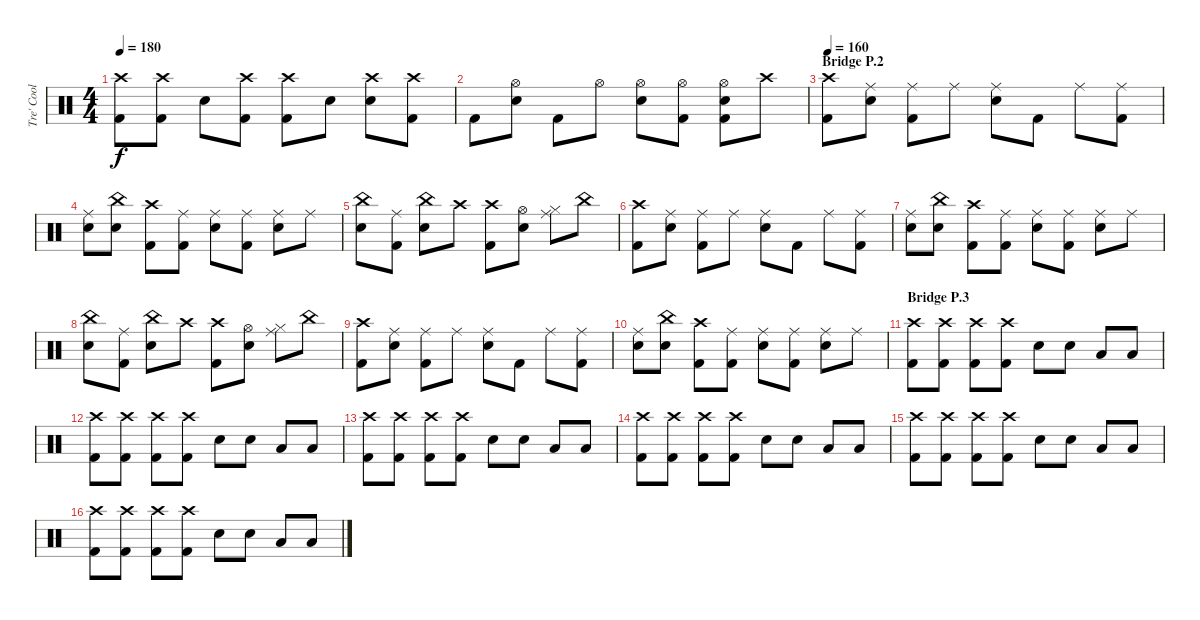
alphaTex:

\track ("Tre' Cool (Drums)" "Tre' Cool ") {instrument percussion}
\staff {score}
\articulation defaults
\ts (4 4)
\tempo 180
\clef neutral
\ks c
("Crash high (hit)" "Kick (hit) 2").8{dy f} ("Kick (hit) 2" "Crash high (hit)").8 "Snare (hit) 2".8 ("Kick (hit) 2" "Crash high (hit)").8 ("Kick (hit) 2" "Crash high (hit)").8 "Snare (hit) 2".8 ("Snare (hit) 2" "Crash high (hit)").8 ("Crash high (hit)" "Kick (hit) 2").8 |
"Kick (hit) 2".8 ("Hi-Hat (open)" "Snare (hit) 2").8 "Kick (hit) 2".8 "Hi-Hat (open)".8 ("Hi-Hat (open)" "Snare (hit) 2").8 ("Hi-Hat (open)" "Kick (hit) 2").8 ("Hi-Hat (open)" "Snare (hit) 2" "Kick (hit) 2").8 "Crash high (hit)".8 |
\section ("" "Bridge P.2")
\tempo 160
("Crash high (hit)" "Kick (hit) 2").8 ("Ride (middle)" "Snare (hit) 2").8 ("Ride (middle)" "Kick (hit) 2").8 "Ride (middle)".8 ("Ride (middle)" "Snare (hit) 2").8 "Kick (hit) 2".8 "Ride (middle)".8 ("Ride (middle)" "Kick (hit) 2").8 |
("Ride (middle)" "Snare (hit) 2").8 ("Snare (hit) 2" "China (hit)").8 ("Crash high (hit)" "Kick (hit) 2").8 ("Ride (middle)" "Kick (hit) 2").8 ("Ride (middle)" "Snare (hit) 2").8 ("Ride (middle)" "Kick (hit) 2").8 ("Ride (middle)" "Snare (hit) 2").8 "Ride (middle)".8 |
("China (hit)" "Snare (hit) 2").8 ("Ride (middle)" "Kick (hit) 2").8 ("China (hit)" "Snare (hit) 2").8 "Crash high (hit)".8 ("Kick (hit) 2" "Crash high (hit)").8 ("Hi-Hat (open)" "Snare (hit) 2").8 ("Ride (middle)" "Hi-Hat (closed)").8 "China (hit)".8 |
("Crash high (hit)" "Kick (hit) 2").8 ("Ride (middle)" "Snare (hit) 2").8 ("Ride (middle)" "Kick (hit) 2").8 "Ride (middle)".8 ("Ride (middle)" "Snare (hit) 2").8 "Kick (hit) 2".8 "Ride (middle)".8 ("Ride (middle)" "Kick (hit) 2").8 |
("Ride (middle)" "Snare (hit) 2").8 ("Snare (hit) 2" "China (hit)").8 ("Crash high (hit)" "Kick (hit) 2").8 ("Ride (middle)" "Kick (hit) 2").8 ("Ride (middle)" "Snare (hit) 2").8 ("Ride (middle)" "Kick (hit) 2").8 ("Ride (middle)" "Snare (hit) 2").8 "Ride (middle)".8 |
("China (hit)" "Snare (hit) 2").8 ("Ride (middle)" "Kick (hit) 2").8 ("China (hit)" "Snare (hit) 2").8 "Crash high (hit)".8 ("Kick (hit) 2" "Crash high (hit)").8 ("Hi-Hat (open)" "Snare (hit) 2").8 ("Ride (middle)" "Hi-Hat (closed)").8 "China (hit)".8 |
("Crash high (hit)" "Kick (hit) 2").8 ("Ride (middle)" "Snare (hit) 2").8 ("Ride (middle)" "Kick (hit) 2").8 "Ride (middle)".8 ("Ride (middle)" "Snare (hit) 2").8 "Kick (hit) 2".8 "Ride (middle)".8 ("Ride (middle)" "Kick (hit) 2").8 |
("Ride (middle)" "Snare (hit) 2").8 ("Snare (hit) 2" "China (hit)").8 ("Crash high (hit)" "Kick (hit) 2").8 ("Ride (middle)" "Kick (hit) 2").8 ("Ride (middle)" "Snare (hit) 2").8 ("Ride (middle)" "Kick (hit) 2").8 ("Ride (middle)" "Snare (hit) 2").8 "Ride (middle)".8 |
\section ("" "Bridge P.3")
("Crash high (hit)" "Kick (hit) 2").8 ("Crash high (hit)" "Kick (hit) 2").8 ("Crash high (hit)" "Kick (hit) 2").8 ("Crash high (hit)" "Kick (hit) 2").8 "Snare (hit) 2".8 "Snare (hit) 2".8 "Low Tom (hit)".8 "Low Floor Tom (hit)".8 |
("Crash high (hit)" "Kick (hit) 2").8 ("Crash high (hit)" "Kick (hit) 2").8 ("Crash high (hit)" "Kick (hit) 2").8 ("Crash high (hit)" "Kick (hit) 2").8 "Snare (hit) 2".8 "Snare (hit) 2".8 "Low Tom (hit)".8 "Low Floor Tom (hit)".8 |
("Crash high (hit)" "Kick (hit) 2").8 ("Crash high (hit)" "Kick (hit) 2").8 ("Crash high (hit)" "Kick (hit) 2").8 ("Crash high (hit)" "Kick (hit) 2").8 "Snare (hit) 2".8 "Snare (hit) 2".8 "Low Tom (hit)".8 "Low Floor Tom (hit)".8 |
("Crash high (hit)" "Kick (hit) 2").8 ("Crash high (hit)" "Kick (hit) 2").8 ("Crash high (hit)" "Kick (hit) 2").8 ("Crash high (hit)" "Kick (hit) 2").8 "Snare (hit) 2".8 "Snare (hit) 2".8 "Low Tom (hit)".8 "Low Floor Tom (hit)".8 |
("Crash high (hit)" "Kick (hit) 2").8 ("Crash high (hit)" "Kick (hit) 2").8 ("Crash high (hit)" "Kick (hit) 2").8 ("Crash high (hit)" "Kick (hit) 2").8 "Snare (hit) 2".8 "Snare (hit) 2".8 "Low Tom (hit)".8 "Low Floor Tom (hit)".8 |
("Crash high (hit)" "Kick (hit) 2").8 ("Crash high (hit)" "Kick (hit) 2").8 ("Crash high (hit)" "Kick (hit) 2").8 ("Crash high (hit)" "Kick (hit) 2").8 "Snare (hit) 2".8 "Snare (hit) 2".8 "Low Tom (hit)".8 "Low Floor Tom (hit)".8
